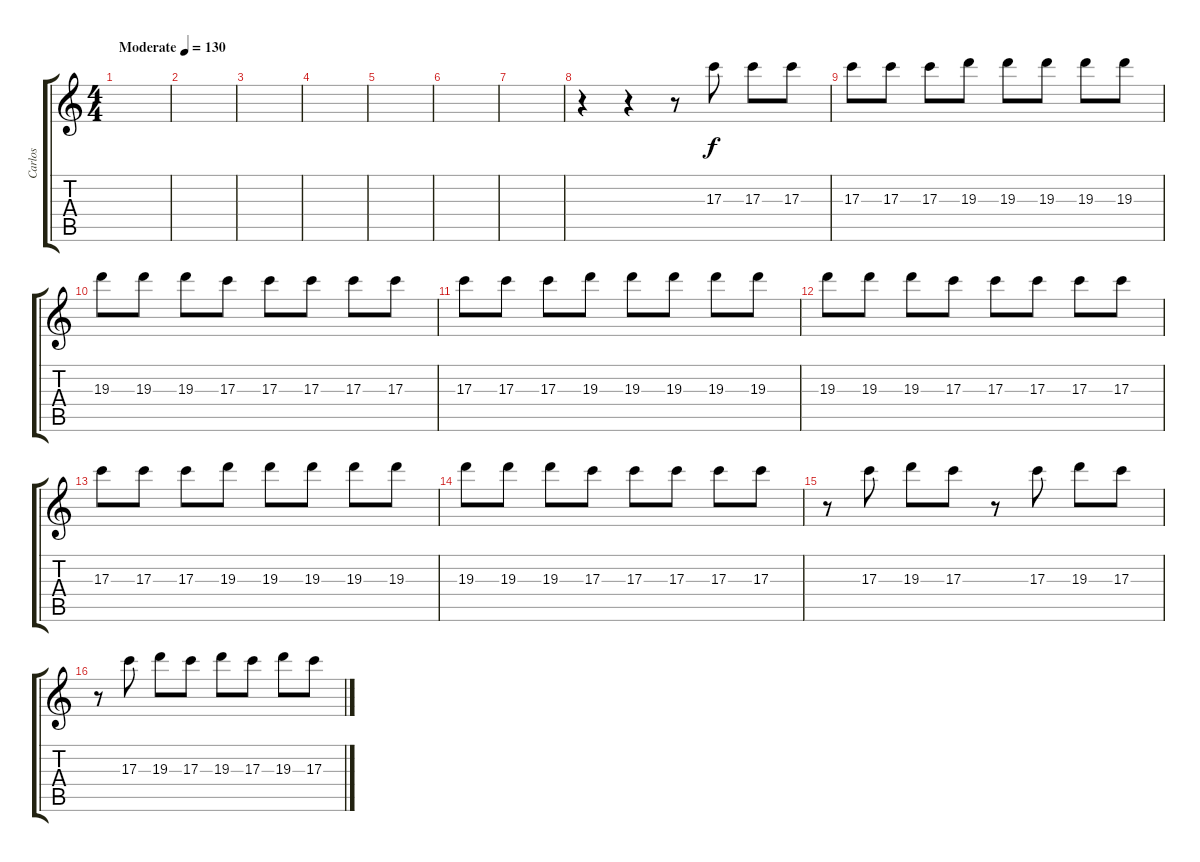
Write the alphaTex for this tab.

\track ("Carlos" "Carlos") {instrument electricbasspick}
\staff {score tabs}
\tuning (E4 B3 G3 D3 A2 D2) {hide}
\ts (4 4)
\tempo (130 "Moderate")
\clef g2
\ks c
|
|
|
|
|
|
|
r.4 r.4 r.8 17.3.8 17.3.8 17.3.8 |
17.3.8 17.3.8 17.3.8 19.3.8 19.3.8 19.3.8 19.3.8 19.3.8 |
19.3.8 19.3.8 19.3.8 17.3.8 17.3.8 17.3.8 17.3.8 17.3.8 |
17.3.8 17.3.8 17.3.8 19.3.8 19.3.8 19.3.8 19.3.8 19.3.8 |
19.3.8 19.3.8 19.3.8 17.3.8 17.3.8 17.3.8 17.3.8 17.3.8 |
17.3.8 17.3.8 17.3.8 19.3.8 19.3.8 19.3.8 19.3.8 19.3.8 |
19.3.8 19.3.8 19.3.8 17.3.8 17.3.8 17.3.8 17.3.8 17.3.8 |
r.8 17.3.8 19.3.8 17.3.8 r.8 17.3.8 19.3.8 17.3.8 |
r.8 17.3.8 19.3.8 17.3.8 19.3.8 17.3.8 19.3.8 17.3.8
